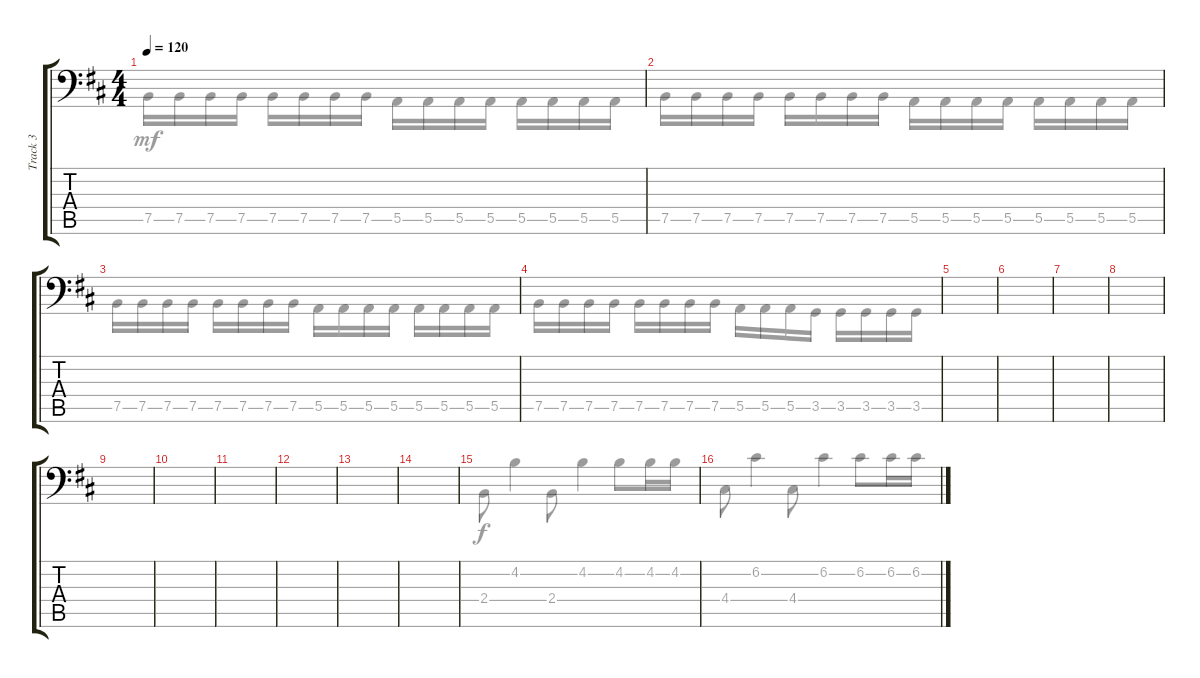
\track ("Track 3" "Track 3") {instrument electricbassfinger}
\staff {score tabs}
\tuning (B2 G2 D2 A1 E1 B0) {hide}
\voice
\ts (4 4)
\tempo 120
\clef f4
\ks bminor
|
|
|
|
|
|
|
|
|
|
|
|
|
|
|
\voice
\clef f4
\ks bminor
7.5.16{dy mf} 7.5.16 7.5.16 7.5.16 7.5.16 7.5.16 7.5.16 7.5.16 5.5.16 5.5.16 5.5.16 5.5.16 5.5.16 5.5.16 5.5.16 5.5.16 |
7.5.16 7.5.16 7.5.16 7.5.16 7.5.16 7.5.16 7.5.16 7.5.16 5.5.16 5.5.16 5.5.16 5.5.16 5.5.16 5.5.16 5.5.16 5.5.16 |
7.5.16 7.5.16 7.5.16 7.5.16 7.5.16 7.5.16 7.5.16 7.5.16 5.5.16 5.5.16 5.5.16 5.5.16 5.5.16 5.5.16 5.5.16 5.5.16 |
7.5.16 7.5.16 7.5.16 7.5.16 7.5.16 7.5.16 7.5.16 7.5.16 5.5.16 5.5.16 5.5.16 3.5.16 3.5.16 3.5.16 3.5.16 3.5.16 |
|
|
|
|
|
|
|
|
|
|
2.4.8{dy f} 4.2.4 2.4.8 4.2.4 4.2.8 4.2.16 4.2.16 |
4.4.8 6.2.4 4.4.8 6.2.4 6.2.8 6.2.16 6.2.16
